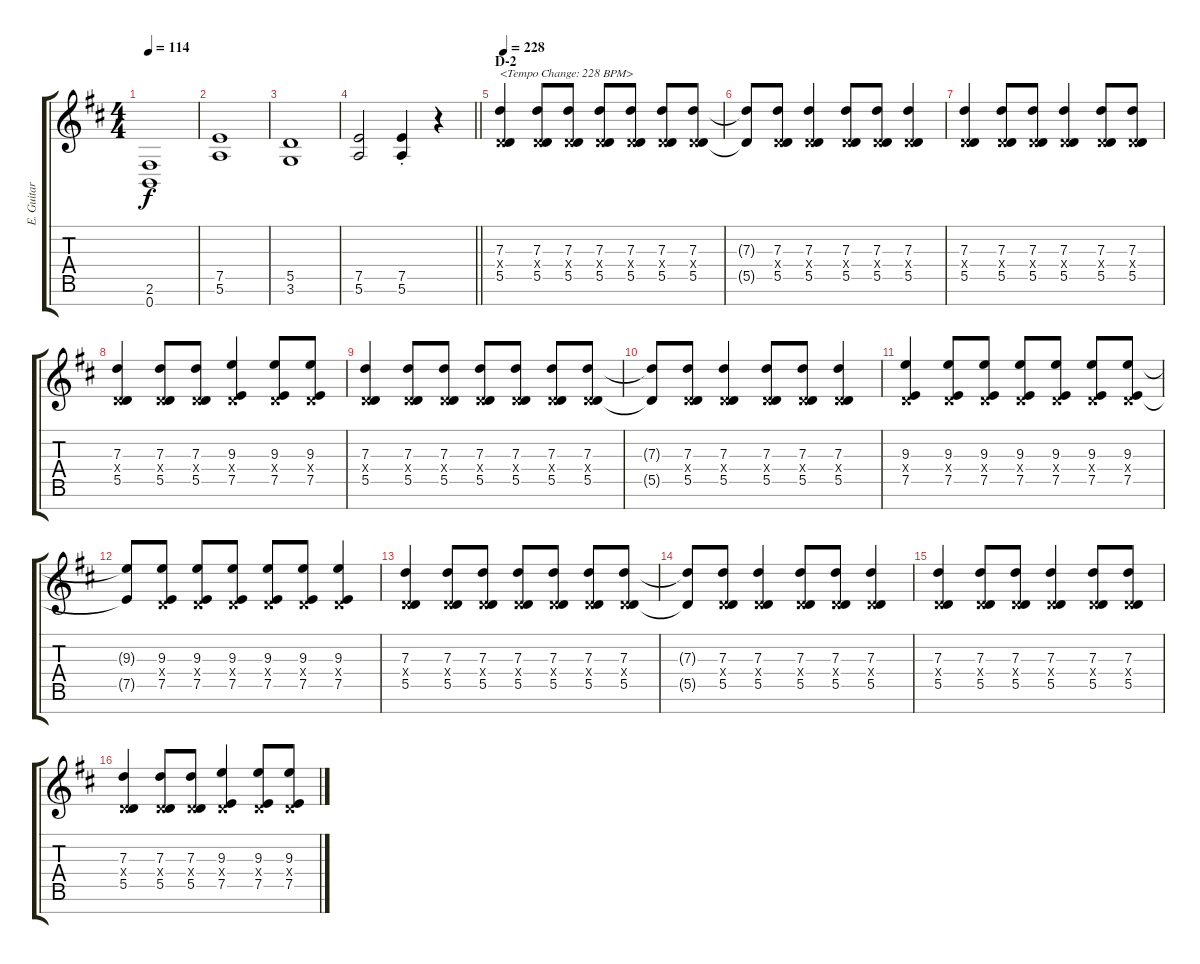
\track ("E. Guitar I" "E. Guitar ") {instrument overdrivenguitar}
\staff {score tabs}
\tuning (E4 B3 G3 D3 A2 E2 B1) {hide}
\ts (4 4)
\tempo 114
\clef g2
\ks d
(2.6 0.7).1{dy f} |
(7.5 5.6).1 |
(5.5 3.6).1 |
\barLineRight lightlight
(7.5 5.6).2 (7.5{st} 5.6{st}).4 r.4 |
\section ("" "D-2")
\tempo 228
(7.3 0.4{x} 5.5).4{txt "<Tempo Change: 228 BPM>"} (7.3 0.4{x} 5.5).8 (7.3 0.4{x} 5.5).8 (7.3 0.4{x} 5.5).8 (7.3 0.4{x} 5.5).8 (7.3 0.4{x} 5.5).8 (7.3 0.4{x} 5.5).8 |
(7.3{t} 5.5{t}).8 (7.3 0.4{x} 5.5).8 (7.3 0.4{x} 5.5).4 (7.3 0.4{x} 5.5).8 (7.3 0.4{x} 5.5).8 (7.3 0.4{x} 5.5).4 |
(7.3 0.4{x} 5.5).4 (7.3 0.4{x} 5.5).8 (7.3 0.4{x} 5.5).8 (7.3 0.4{x} 5.5).4 (7.3 0.4{x} 5.5).8 (7.3 0.4{x} 5.5).8 |
(7.3 0.4{x} 5.5).4 (7.3 0.4{x} 5.5).8 (7.3 0.4{x} 5.5).8 (9.3 0.4{x} 7.5).4 (9.3 0.4{x} 7.5).8 (9.3 0.4{x} 7.5).8 |
(7.3 0.4{x} 5.5).4 (7.3 0.4{x} 5.5).8 (7.3 0.4{x} 5.5).8 (7.3 0.4{x} 5.5).8 (7.3 0.4{x} 5.5).8 (7.3 0.4{x} 5.5).8 (7.3 0.4{x} 5.5).8 |
(7.3{t} 5.5{t}).8 (7.3 0.4{x} 5.5).8 (7.3 0.4{x} 5.5).4 (7.3 0.4{x} 5.5).8 (7.3 0.4{x} 5.5).8 (7.3 0.4{x} 5.5).4 |
(9.3 0.4{x} 7.5).4 (9.3 0.4{x} 7.5).8 (9.3 0.4{x} 7.5).8 (9.3 0.4{x} 7.5).8 (9.3 0.4{x} 7.5).8 (9.3 0.4{x} 7.5).8 (9.3 0.4{x} 7.5).8 |
(9.3{t} 7.5{t}).8 (9.3 0.4{x} 7.5).8 (9.3 0.4{x} 7.5).8 (9.3 0.4{x} 7.5).8 (9.3 0.4{x} 7.5).8 (9.3 0.4{x} 7.5).8 (9.3 0.4{x} 7.5).4 |
(7.3 0.4{x} 5.5).4 (7.3 0.4{x} 5.5).8 (7.3 0.4{x} 5.5).8 (7.3 0.4{x} 5.5).8 (7.3 0.4{x} 5.5).8 (7.3 0.4{x} 5.5).8 (7.3 0.4{x} 5.5).8 |
(7.3{t} 5.5{t}).8 (7.3 0.4{x} 5.5).8 (7.3 0.4{x} 5.5).4 (7.3 0.4{x} 5.5).8 (7.3 0.4{x} 5.5).8 (7.3 0.4{x} 5.5).4 |
(7.3 0.4{x} 5.5).4 (7.3 0.4{x} 5.5).8 (7.3 0.4{x} 5.5).8 (7.3 0.4{x} 5.5).4 (7.3 0.4{x} 5.5).8 (7.3 0.4{x} 5.5).8 |
(7.3 0.4{x} 5.5).4 (7.3 0.4{x} 5.5).8 (7.3 0.4{x} 5.5).8 (9.3 0.4{x} 7.5).4 (9.3 0.4{x} 7.5).8 (9.3 0.4{x} 7.5).8
